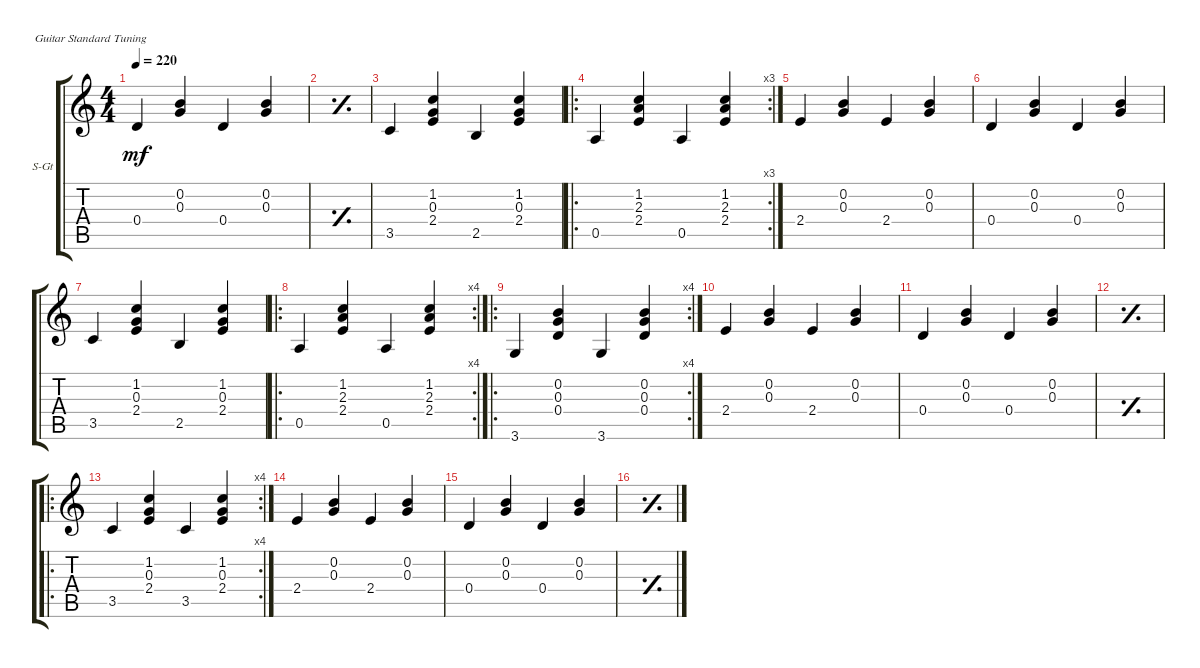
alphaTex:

\defaultSystemsLayout 4
\bracketExtendMode groupsimilarinstruments
\firstSystemTrackNameOrientation horizontal
\otherSystemsTrackNameOrientation horizontal
\track ("Steel Guitar" "S-Gt") {instrument acousticguitarsteel}
\staff {score tabs}
\tuning (E4 B3 G3 D3 A2 E2)
\ts (4 4)
\tempo 220
\clef g2
\ks c
0.4.4{dy mf} (0.3 0.2).4 0.4.4 (0.3 0.2).4 |
\simile simple
|
\simile none
3.5.4 (2.4 0.3 1.2).4 2.5.4 (2.4 0.3 1.2).4 |
\ro
\rc 3
0.5.4 (2.4 2.3 1.2).4 0.5.4 (2.4 2.3 1.2).4 |
2.4.4 (0.3 0.2).4 2.4.4 (0.3 0.2).4 |
0.4.4 (0.3 0.2).4 0.4.4 (0.3 0.2).4 |
3.5.4 (2.4 0.3 1.2).4 2.5.4 (2.4 0.3 1.2).4 |
\ro
\rc 4
0.5.4 (2.4 2.3 1.2).4 0.5.4 (2.4 2.3 1.2).4 |
\ro
\rc 4
3.6.4 (0.4 0.3 0.2).4 3.6.4 (0.4 0.3 0.2).4 |
2.4.4 (0.3 0.2).4 2.4.4 (0.3 0.2).4 |
0.4.4 (0.3 0.2).4 0.4.4 (0.3 0.2).4 |
\simile simple
|
\ro
\rc 4
\simile none
3.5.4 (2.4 0.3 1.2).4 3.5.4 (2.4 0.3 1.2).4 |
2.4.4 (0.3 0.2).4 2.4.4 (0.3 0.2).4 |
0.4.4 (0.3 0.2).4 0.4.4 (0.3 0.2).4 |
\simile simple
